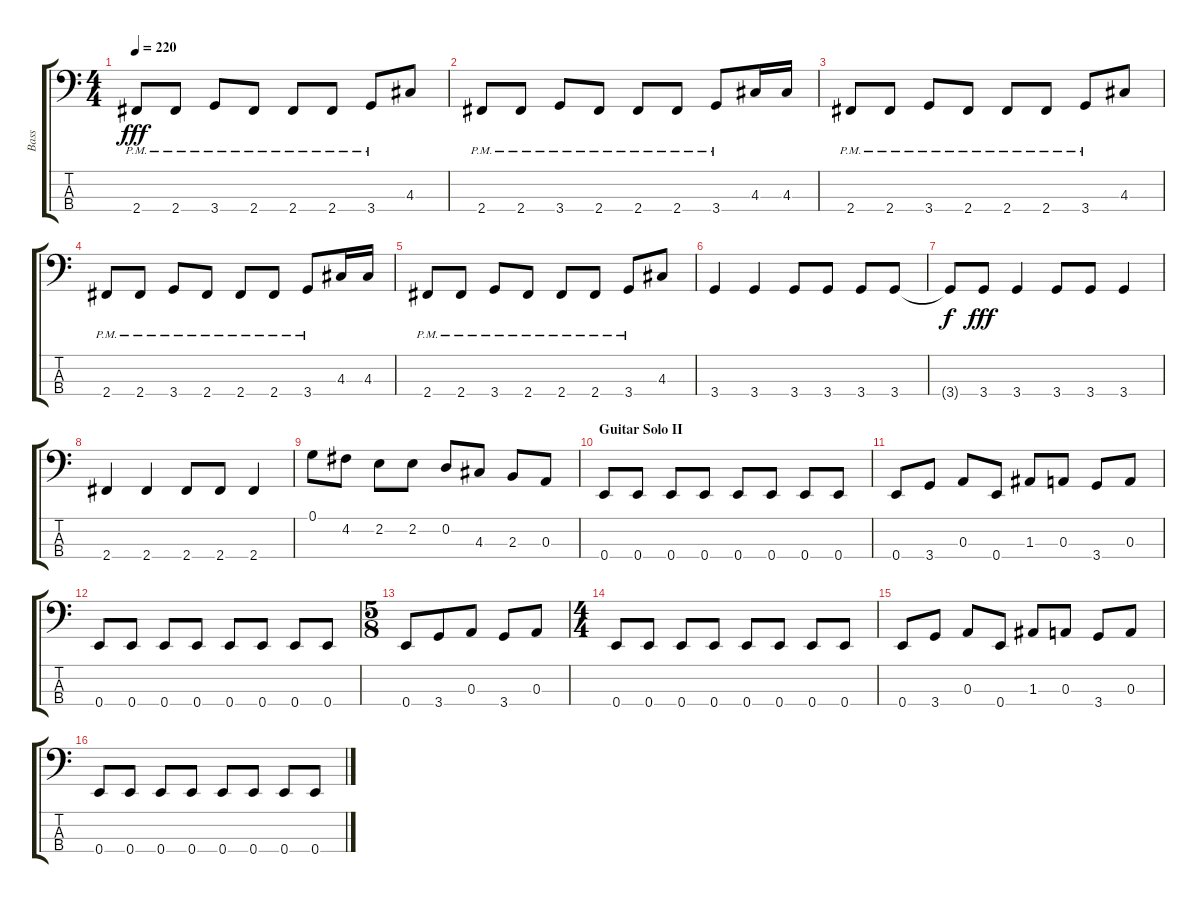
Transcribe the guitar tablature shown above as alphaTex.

\track ("Bass" "Bass") {instrument electricbassfinger}
\staff {score tabs}
\tuning (G2 D2 A1 E1) {hide}
\ts (4 4)
\tempo 220
\clef f4
\ks c
2.4{pm}.8{dy fff} 2.4{pm}.8 3.4{pm}.8 2.4{pm}.8 2.4{pm}.8 2.4{pm}.8 3.4{pm}.8 4.3.8 |
2.4{pm}.8 2.4{pm}.8 3.4{pm}.8 2.4{pm}.8 2.4{pm}.8 2.4{pm}.8 3.4{pm}.8 4.3.16 4.3.16 |
2.4{pm}.8 2.4{pm}.8 3.4{pm}.8 2.4{pm}.8 2.4{pm}.8 2.4{pm}.8 3.4{pm}.8 4.3.8 |
2.4{pm}.8 2.4{pm}.8 3.4{pm}.8 2.4{pm}.8 2.4{pm}.8 2.4{pm}.8 3.4{pm}.8 4.3.16 4.3.16 |
2.4{pm}.8 2.4{pm}.8 3.4{pm}.8 2.4{pm}.8 2.4{pm}.8 2.4{pm}.8 3.4{pm}.8 4.3.8 |
3.4.4 3.4.4 3.4.8 3.4.8 3.4.8 3.4.8 |
3.4{t}.8{dy f} 3.4.8{dy fff} 3.4.4 3.4.8 3.4.8 3.4.4 |
2.4.4 2.4.4 2.4.8 2.4.8 2.4.4 |
0.1.8 4.2.8 2.2.8 2.2.8 0.2.8 4.3.8 2.3.8 0.3.8 |
\section ("" "Guitar Solo II")
0.4.8 0.4.8 0.4.8 0.4.8 0.4.8 0.4.8 0.4.8 0.4.8 |
0.4.8 3.4.8 0.3.8 0.4.8 1.3.8 0.3.8 3.4.8 0.3.8 |
0.4.8 0.4.8 0.4.8 0.4.8 0.4.8 0.4.8 0.4.8 0.4.8 |
\ts (5 8)
0.4.8 3.4.8 0.3.8 3.4.8 0.3.8 |
\ts (4 4)
0.4.8 0.4.8 0.4.8 0.4.8 0.4.8 0.4.8 0.4.8 0.4.8 |
0.4.8 3.4.8 0.3.8 0.4.8 1.3.8 0.3.8 3.4.8 0.3.8 |
0.4.8 0.4.8 0.4.8 0.4.8 0.4.8 0.4.8 0.4.8 0.4.8
